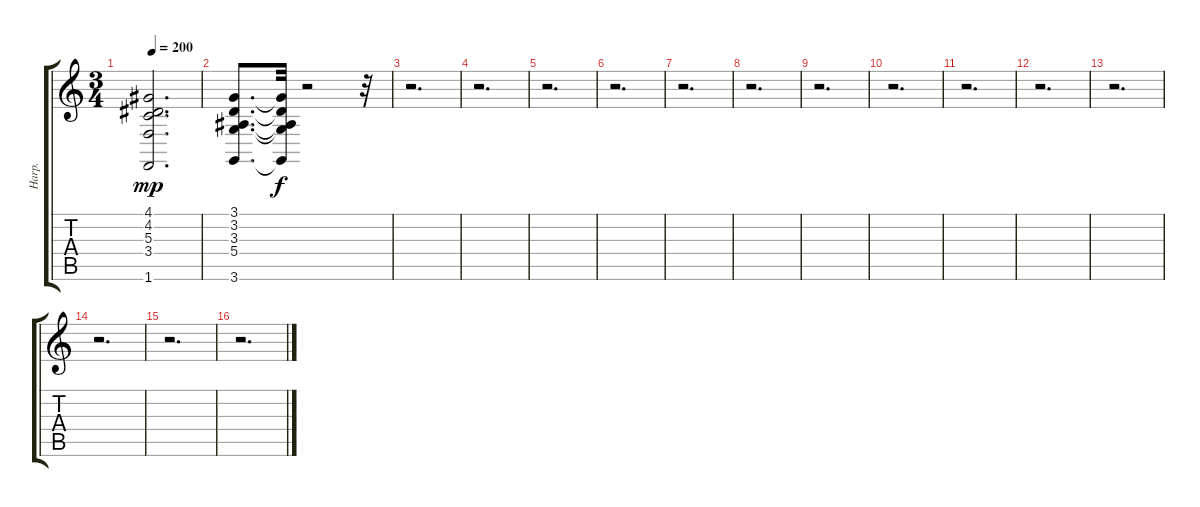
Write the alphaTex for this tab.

\track ("Harp." "Harp.") {instrument orchestralharp}
\staff {score tabs}
\tuning (E4 B3 G3 D3 A2 E2) {hide}
\ts (3 4)
\tempo 200
\clef g2
\ks c
(4.1 4.2 5.3 3.4 1.6).2{d dy mp} |
(3.1 3.2 3.3 5.4 3.6).8{d} (3.1{t} 3.2{t} 3.3{t} 5.4{t} 3.6{t}).32{dy f} r.2 r.32 |
r.2{d} |
r.2{d} |
r.2{d} |
r.2{d} |
r.2{d} |
r.2{d} |
r.2{d} |
r.2{d} |
r.2{d} |
r.2{d} |
r.2{d} |
r.2{d} |
r.2{d} |
r.2{d}
